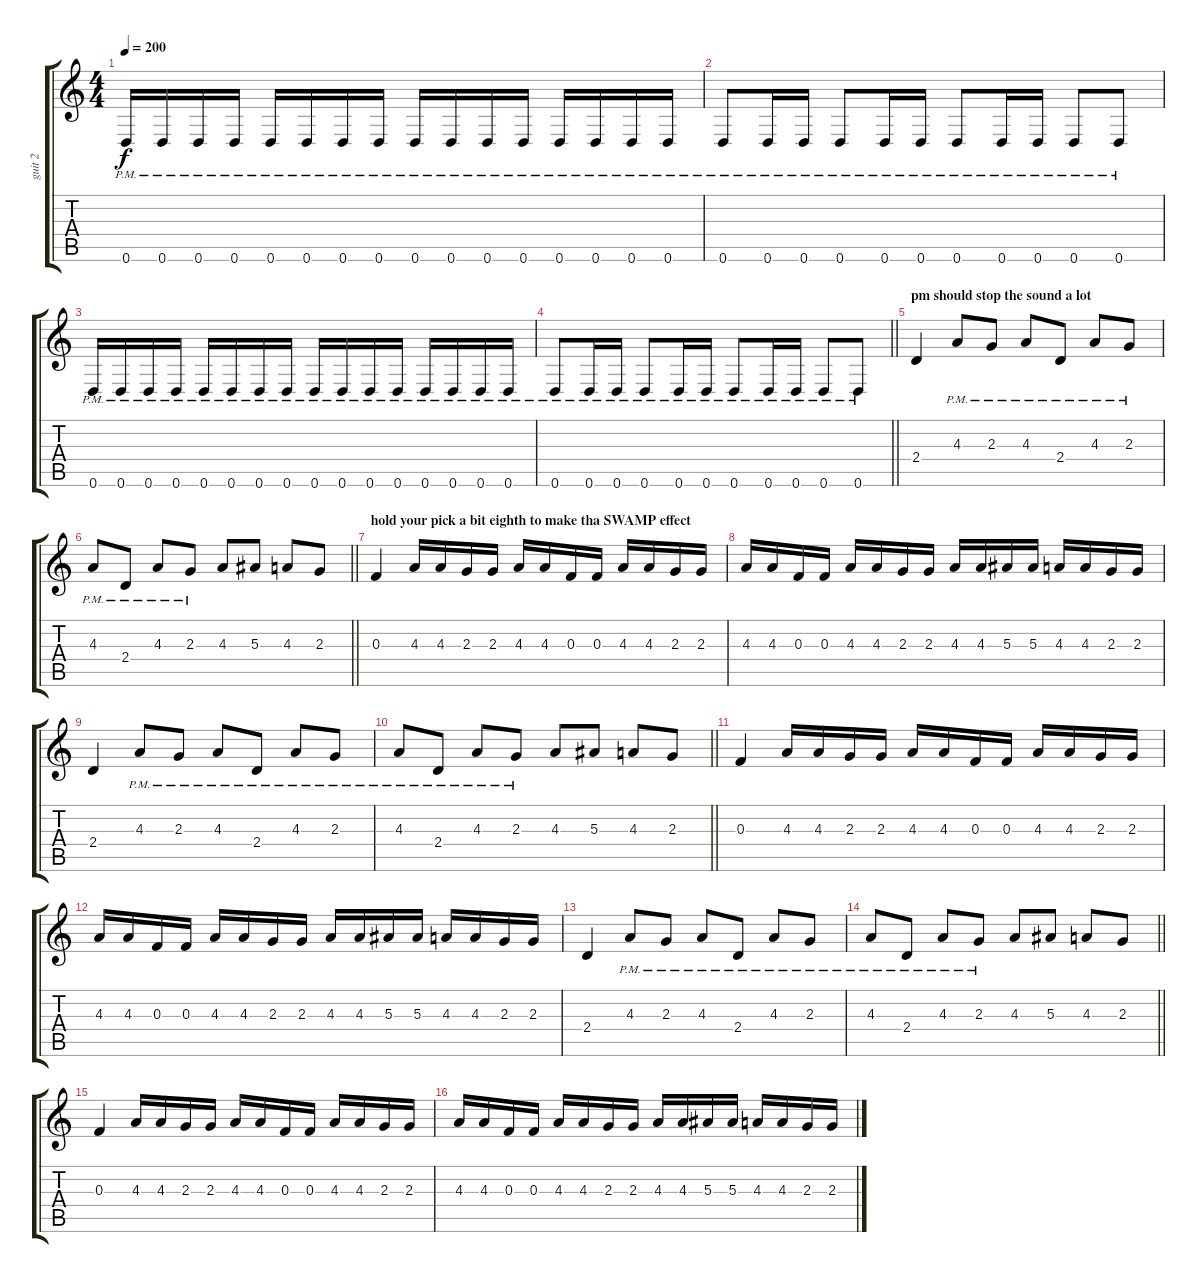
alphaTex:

\track ("guit 2" "guit 2") {instrument distortionguitar}
\staff {score tabs}
\tuning (D4 A3 F3 C3 G2 D2) {hide}
\ts (4 4)
\tempo 200
\clef g2
\ks c
0.6{pm}.16{dy f} 0.6{pm}.16 0.6{pm}.16 0.6{pm}.16 0.6{pm}.16 0.6{pm}.16 0.6{pm}.16 0.6{pm}.16 0.6{pm}.16 0.6{pm}.16 0.6{pm}.16 0.6{pm}.16 0.6{pm}.16 0.6{pm}.16 0.6{pm}.16 0.6{pm}.16 |
0.6{pm}.8 0.6{pm}.16 0.6{pm}.16 0.6{pm}.8 0.6{pm}.16 0.6{pm}.16 0.6{pm}.8 0.6{pm}.16 0.6{pm}.16 0.6{pm}.8 0.6{pm}.8 |
0.6{pm}.16 0.6{pm}.16 0.6{pm}.16 0.6{pm}.16 0.6{pm}.16 0.6{pm}.16 0.6{pm}.16 0.6{pm}.16 0.6{pm}.16 0.6{pm}.16 0.6{pm}.16 0.6{pm}.16 0.6{pm}.16 0.6{pm}.16 0.6{pm}.16 0.6{pm}.16 |
\barLineRight lightlight
0.6{pm}.8 0.6{pm}.16 0.6{pm}.16 0.6{pm}.8 0.6{pm}.16 0.6{pm}.16 0.6{pm}.8 0.6{pm}.16 0.6{pm}.16 0.6{pm}.8 0.6{pm}.8 |
\section ("" "pm should stop the sound a lot")
2.4.4 4.3{pm}.8 2.3{pm}.8 4.3{pm}.8 2.4{pm}.8 4.3{pm}.8 2.3{pm}.8 |
\barLineRight lightlight
4.3{pm}.8 2.4{pm}.8 4.3{pm}.8 2.3{pm}.8 4.3.8 5.3.8 4.3.8 2.3.8 |
\section ("" "hold your pick a bit eighth to make tha SWAMP effect")
0.3.4 4.3.16 4.3.16 2.3.16 2.3.16 4.3.16 4.3.16 0.3.16 0.3.16 4.3.16 4.3.16 2.3.16 2.3.16 |
4.3.16 4.3.16 0.3.16 0.3.16 4.3.16 4.3.16 2.3.16 2.3.16 4.3.16 4.3.16 5.3.16 5.3.16 4.3.16 4.3.16 2.3.16 2.3.16 |
2.4.4 4.3{pm}.8 2.3{pm}.8 4.3{pm}.8 2.4{pm}.8 4.3{pm}.8 2.3{pm}.8 |
\barLineRight lightlight
4.3{pm}.8 2.4{pm}.8 4.3{pm}.8 2.3{pm}.8 4.3.8 5.3.8 4.3.8 2.3.8 |
0.3.4 4.3.16 4.3.16 2.3.16 2.3.16 4.3.16 4.3.16 0.3.16 0.3.16 4.3.16 4.3.16 2.3.16 2.3.16 |
4.3.16 4.3.16 0.3.16 0.3.16 4.3.16 4.3.16 2.3.16 2.3.16 4.3.16 4.3.16 5.3.16 5.3.16 4.3.16 4.3.16 2.3.16 2.3.16 |
2.4.4 4.3{pm}.8 2.3{pm}.8 4.3{pm}.8 2.4{pm}.8 4.3{pm}.8 2.3{pm}.8 |
\barLineRight lightlight
4.3{pm}.8 2.4{pm}.8 4.3{pm}.8 2.3{pm}.8 4.3.8 5.3.8 4.3.8 2.3.8 |
0.3.4 4.3.16 4.3.16 2.3.16 2.3.16 4.3.16 4.3.16 0.3.16 0.3.16 4.3.16 4.3.16 2.3.16 2.3.16 |
4.3.16 4.3.16 0.3.16 0.3.16 4.3.16 4.3.16 2.3.16 2.3.16 4.3.16 4.3.16 5.3.16 5.3.16 4.3.16 4.3.16 2.3.16 2.3.16
